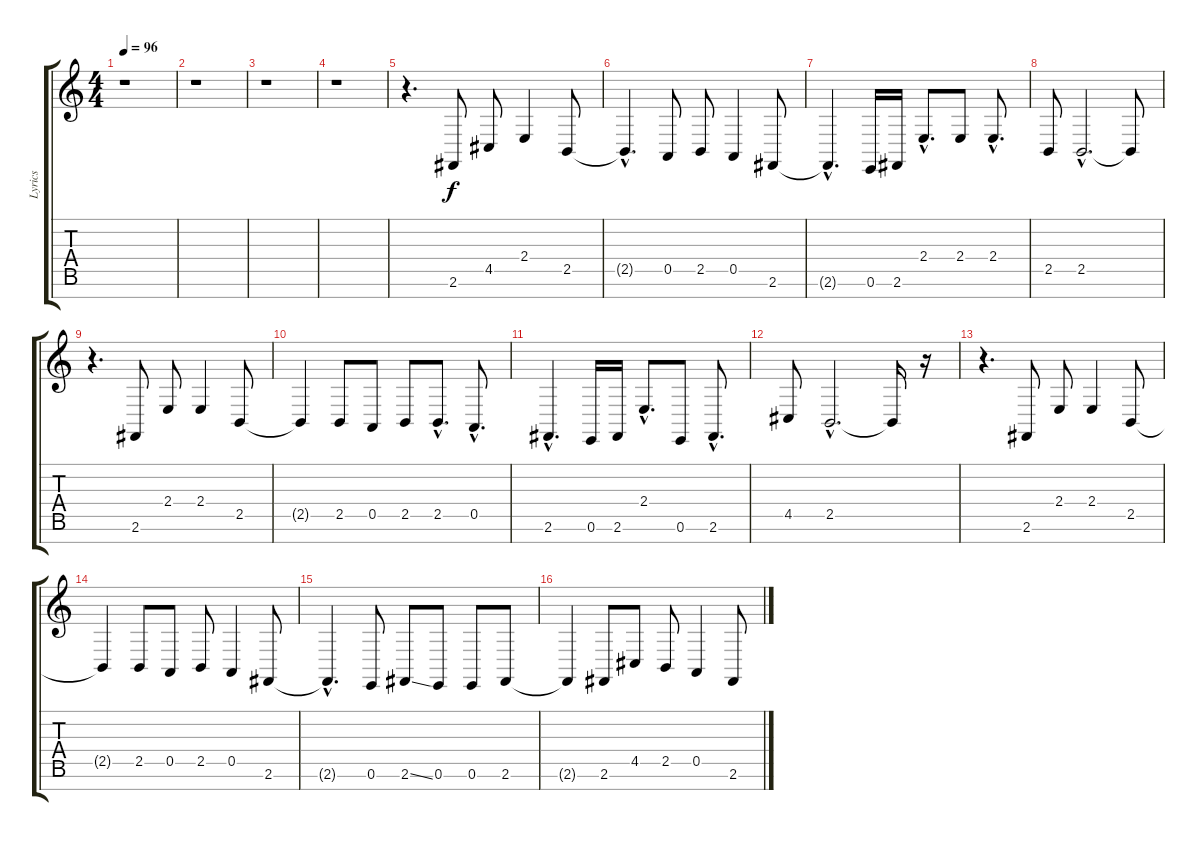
\track ("Lyrics" "Lyrics") {instrument electricgrandpiano}
\staff {score tabs}
\tuning (E4 B3 G3 D3 A2 E2 B1) {hide}
\ts (4 4)
\tempo 96
\clef g2
\ks c
r.1{dy f instrument electricgrandpiano} |
r.1 |
r.1 |
r.1 |
r.4{d} 2.6.8 4.5.8 2.4.4 2.5.8 |
2.5{hac t}.4{d} 0.5.8 2.5.8 0.5.4 2.6.8 |
2.6{hac t}.4{d} 0.6.16 2.6.16 2.4{hac}.8{d} 2.4.8 2.4{hac}.8{d} |
2.5.8 2.5{hac}.2{d} 2.5{t}.8 |
r.4{d} 2.6.8 2.4.8 2.4.4 2.5.8 |
2.5{t}.4 2.5.8 0.5.8 2.5.8 2.5{hac}.8{d} 0.5{hac}.8{d} |
2.6{hac}.4{d} 0.6.16 2.6.16 2.4{hac}.8{d} 0.6.8 2.6{hac}.8{d} |
4.5.8 2.5{hac}.2{d} 2.5{t}.16 r.16 |
r.4{d} 2.6.8 2.4.8 2.4.4 2.5.8 |
2.5{t}.4 2.5.8 0.5.8 2.5.8 0.5.4 2.6.8 |
2.6{hac t}.4{d} 0.6.8 2.6{ss}.8 0.6.8 0.6.8 2.6.8 |
2.6{t}.4 2.6.8 4.5.8 2.5.8 0.5.4 2.6.8
